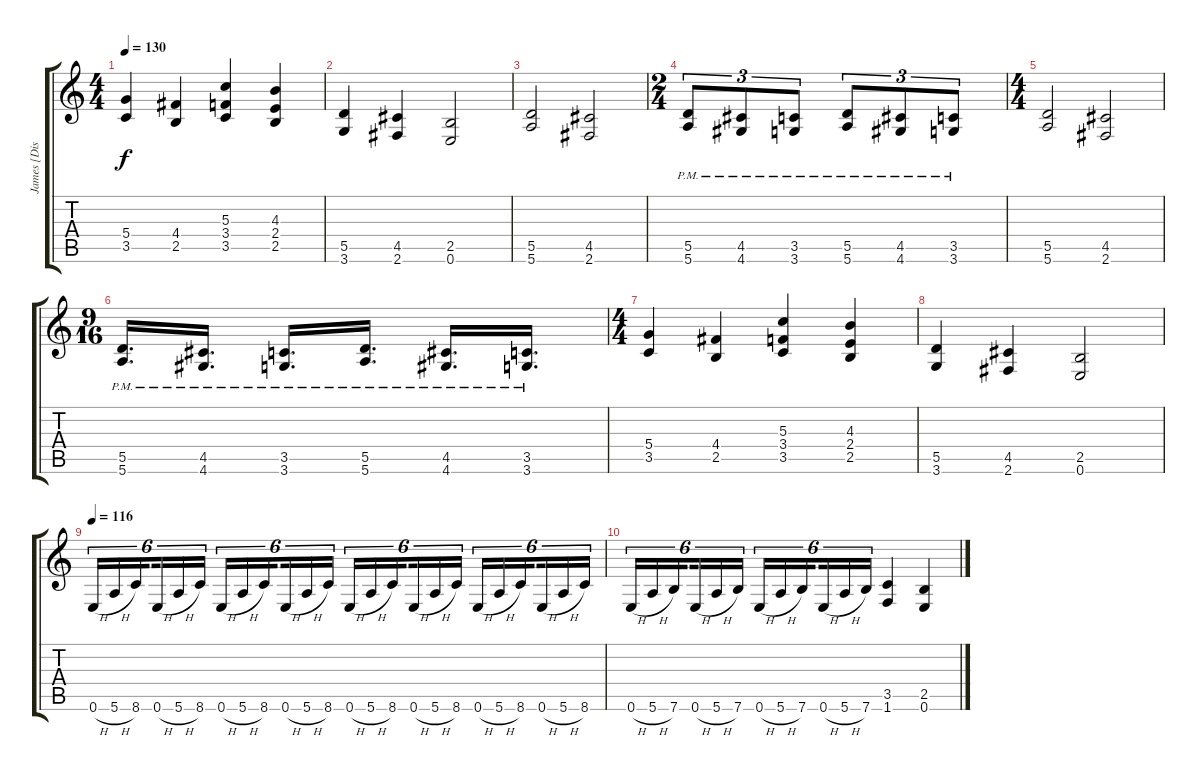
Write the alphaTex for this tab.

\track ("James [Distortion]" "James [Dis") {instrument distortionguitar}
\staff {score tabs}
\tuning (E4 B3 G3 D3 A2 E2) {hide}
\ts (4 4)
\tempo 130
\clef g2
\ks c
(5.4 3.5).4{dy f} (4.4 2.5).4 (5.3 3.4 3.5).4 (4.3 2.4 2.5).4 |
(5.5 3.6).4 (4.5 2.6).4 (2.5 0.6).2 |
(5.5 5.6).2 (4.5 2.6).2 |
\ts (2 4)
(5.5{pm} 5.6{pm}).8{tu (3 2)} (4.5{pm} 4.6{pm}).8{tu (3 2)} (3.5{pm} 3.6{pm}).8{tu (3 2)} (5.5{pm} 5.6{pm}).8{tu (3 2)} (4.5{pm} 4.6{pm}).8{tu (3 2)} (3.5{pm} 3.6{pm}).8{tu (3 2)} |
\ts (4 4)
(5.5 5.6).2 (4.5 2.6).2 |
\ts (9 16)
(5.5{pm} 5.6{pm}).16{d} (4.5{pm} 4.6{pm}).16{d} (3.5{pm} 3.6{pm}).16{d} (5.5{pm} 5.6{pm}).16{d} (4.5{pm} 4.6{pm}).16{d} (3.5{pm} 3.6{pm}).16{d} |
\ts (4 4)
(5.4 3.5).4 (4.4 2.5).4 (5.3 3.4 3.5).4 (4.3 2.4 2.5).4 |
(5.5 3.6).4 (4.5 2.6).4 (2.5 0.6).2 |
\tempo 116
0.6{h}.16{tu (6 4)} 5.6{h}.16{tu (6 4)} 8.6.16{tu (6 4) beam splitsecondary} 0.6{h}.16{tu (6 4)} 5.6{h}.16{tu (6 4)} 8.6.16{tu (6 4)} 0.6{h}.16{tu (6 4)} 5.6{h}.16{tu (6 4)} 8.6.16{tu (6 4) beam splitsecondary} 0.6{h}.16{tu (6 4)} 5.6{h}.16{tu (6 4)} 8.6.16{tu (6 4)} 0.6{h}.16{tu (6 4)} 5.6{h}.16{tu (6 4)} 8.6.16{tu (6 4) beam splitsecondary} 0.6{h}.16{tu (6 4)} 5.6{h}.16{tu (6 4)} 8.6.16{tu (6 4)} 0.6{h}.16{tu (6 4)} 5.6{h}.16{tu (6 4)} 8.6.16{tu (6 4) beam splitsecondary} 0.6{h}.16{tu (6 4)} 5.6{h}.16{tu (6 4)} 8.6.16{tu (6 4)} |
0.6{h}.16{tu (6 4)} 5.6{h}.16{tu (6 4)} 7.6.16{tu (6 4) beam splitsecondary} 0.6{h}.16{tu (6 4)} 5.6{h}.16{tu (6 4)} 7.6.16{tu (6 4)} 0.6{h}.16{tu (6 4)} 5.6{h}.16{tu (6 4)} 7.6.16{tu (6 4) beam splitsecondary} 0.6{h}.16{tu (6 4)} 5.6{h}.16{tu (6 4)} 7.6.16{tu (6 4)} (3.5 1.6).4 (2.5 0.6).4
